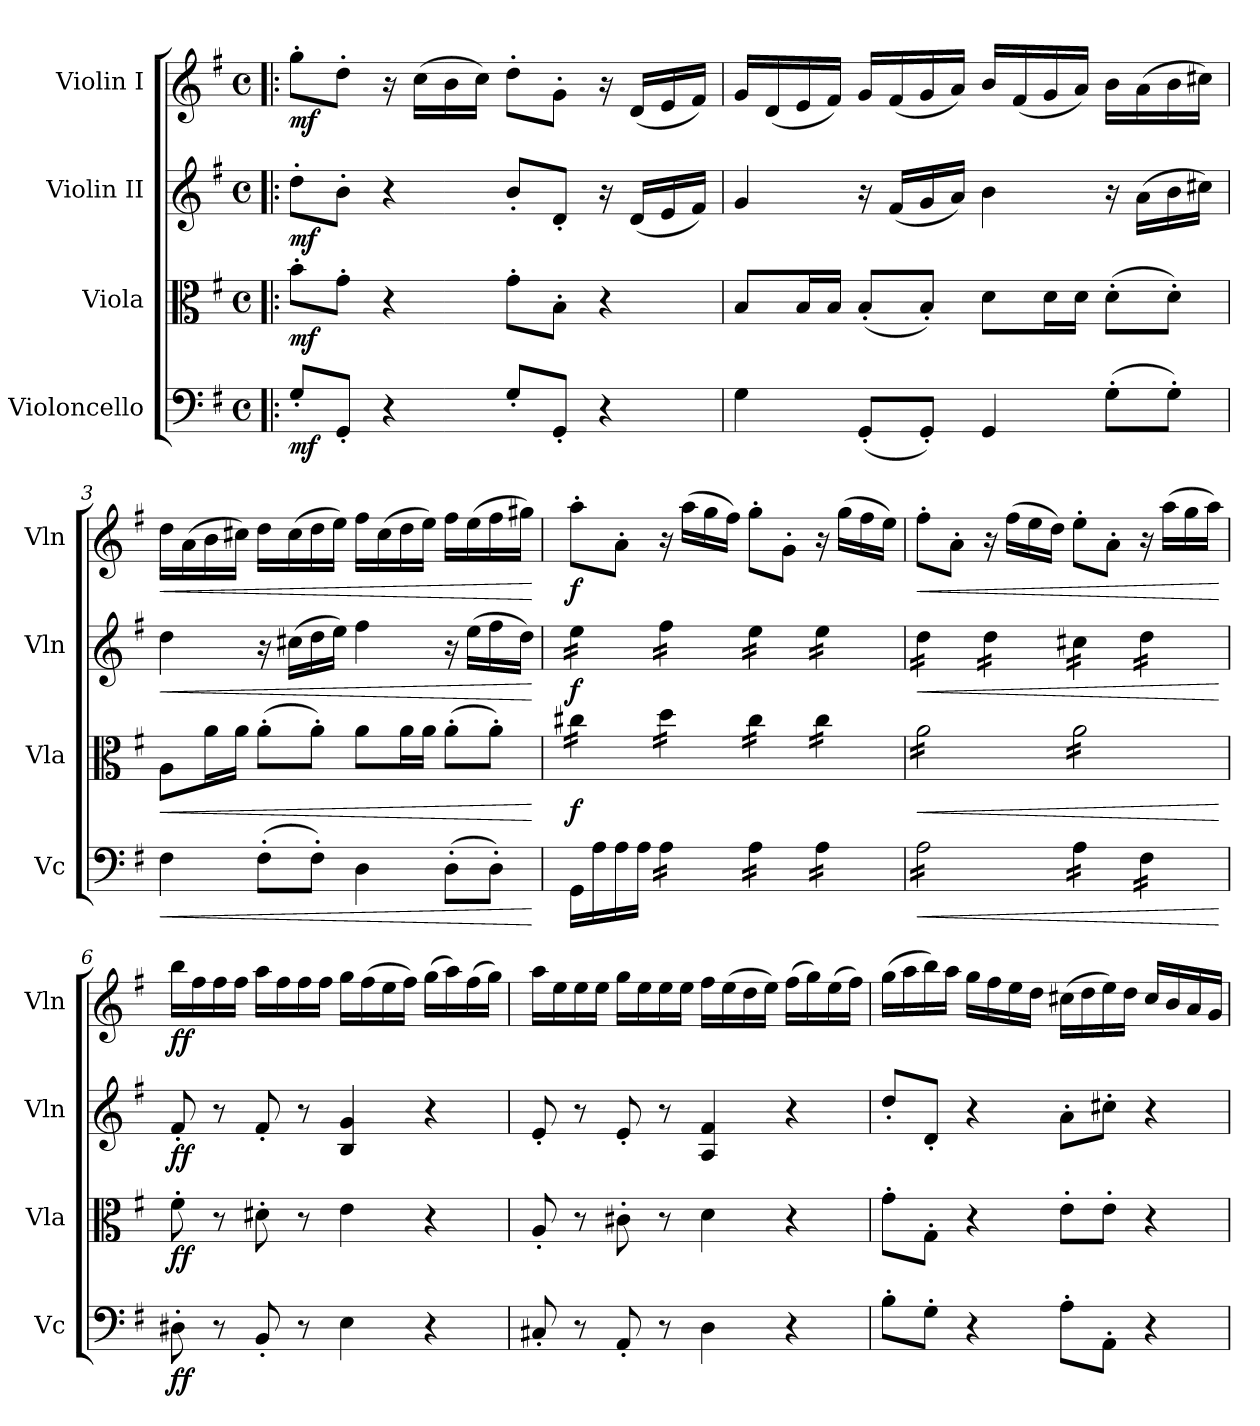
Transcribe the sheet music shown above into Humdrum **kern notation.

**kern	**dynam	**kern	**dynam	**kern	**dynam	**kern	**dynam
*part4	*part4	*part3	*part3	*part2	*part2	*part1	*part1
*staff4	*staff4	*staff3	*staff3	*staff2	*staff2	*staff1	*staff1
*I"Violoncello	*	*I"Viola	*	*I"Violin II	*	*I"Violin I	*
*I'Vc	*	*I'Vla	*	*I'Vln	*	*I'Vln	*
*clefF4	*	*clefC3	*	*clefG2	*	*clefG2	*
*k[f#]	*	*k[f#]	*	*k[f#]	*	*k[f#]	*
*M4/4	*	*M4/4	*	*M4/4	*	*M4/4	*
*met(c)	*	*met(c)	*	*met(c)	*	*met(c)	*
=1!|:	=1!|:	=1!|:	=1!|:	=1!|:	=1!|:	=1!|:	=1!|:
!	!LO:DY:b	!	!LO:DY:b	!	!LO:DY:b	!	!LO:DY:b
8G'/L	mf	8b'\L	mf	8dd'\L	mf	8gg'\L	mf
*	*	*	*	*	*	*MM100	*
8GG'/J	.	8g'\J	.	8b'\J	.	8dd'\J	.
4r	.	4r	.	4r	.	16r	.
.	.	.	.	.	.	(16cc\LL	.
.	.	.	.	.	.	16b\	.
.	.	.	.	.	.	16cc\JJ)	.
8G'/L	.	8g'\L	.	8b'/L	.	8dd'\L	.
8GG'/J	.	8B'\J	.	8d'/J	.	8g'\J	.
4r	.	4r	.	16r	.	16r	.
.	.	.	.	(16d/LL	.	(16d/LL	.
.	.	.	.	16e/	.	16e/	.
.	.	.	.	16f#/JJ)	.	16f#/JJ)	.
=2	=2	=2	=2	=2	=2	=2	=2
4G\	.	8B/L	.	4g/	.	16g/LL	.
.	.	.	.	.	.	(16d/	.
.	.	16B/L	.	.	.	16e/	.
.	.	16B/JJ	.	.	.	16f#/JJ)	.
(8GG'/L	.	(8B'/L	.	16r	.	16g/LL	.
.	.	.	.	(16f#/LL	.	(16f#/	.
8GG'/J)	.	8B'/J)	.	16g/	.	16g/	.
.	.	.	.	16a/JJ)	.	16a/JJ)	.
4GG/	.	8d\L	.	4b\	.	16b/LL	.
.	.	.	.	.	.	(16f#/	.
.	.	16d\L	.	.	.	16g/	.
.	.	16d\JJ	.	.	.	16a/JJ)	.
(8G'\L	.	(8d'\L	.	16r	.	16b\LL	.
.	.	.	.	(16a\LL	.	(16a\	.
8G'\J)	.	8d'\J)	.	16b\	.	16b\	.
.	.	.	.	16cc#X\JJ)	.	16cc#X\JJ)	.
!!LO:LB:g=z
=3	=3	=3	=3	=3	=3	=3	=3
!	!LO:HP:b	!	!LO:HP:b	!	!LO:HP:b	!	!LO:HP:b
4F#\	<	8A\L	<	4dd\	<	16dd\LL	<
.	.	.	.	.	.	(16a\	.
.	.	16a\L	.	.	.	16b\	.
.	.	16a\JJ	.	.	.	16cc#X\JJ)	.
(8F#'\L	.	(8a'\L	.	16r	.	16dd\LL	.
.	.	.	.	(16cc#X\LL	.	(16cc#\	.
8F#'\J)	.	8a'\J)	.	16dd\	.	16dd\	.
.	.	.	.	16ee\JJ)	.	16ee\JJ)	.
4D\	.	8a\L	.	4ff#\	.	16ff#\LL	.
.	.	.	.	.	.	(16cc#\	.
.	.	16a\L	.	.	.	16dd\	.
.	.	16a\JJ	.	.	.	16ee\JJ)	.
(8D'\L	.	(8a'\L	.	16r	.	16ff#\LL	.
.	.	.	.	(16ee\LL	.	(16ee\	.
8D'\J)	.	8a'\J)	.	16ff#\	.	16ff#\	.
.	.	.	.	16dd\JJ)	.	16gg#X\JJ)	.
.	[	.	[	.	[	.	[
=4	=4	=4	=4	=4	=4	=4	=4
!	!	!	!LO:DY:b	!	!LO:DY:b	!	!LO:DY:b
*	*	*tremolo	*	*	*	*	*
*	*	*	*	*tremolo	*	*	*
16GG\LL	.	16cc#X\LL	f	16ee\LL	f	8aa'\L	f
16A\	.	16cc#X\	.	16ee\	.	.	.
16A\	.	16cc#X\	.	16ee\	.	8a'\J	.
16A\JJ	.	16cc#X\JJ	.	16ee\JJ	.	.	.
*tremolo	*	*	*	*	*	*	*
16A\LL	.	16dd\LL	.	16ff#\LL	.	16r	.
16A\	.	16dd\	.	16ff#\	.	(16aa\LL	.
16A\	.	16dd\	.	16ff#\	.	16gg\	.
16A\JJ	.	16dd\JJ	.	16ff#\JJ	.	16ff#\JJ)	.
16A\LL	.	16cc#\LL	.	16ee\LL	.	8gg'\L	.
16A\	.	16cc#\	.	16ee\	.	.	.
16A\	.	16cc#\	.	16ee\	.	8g'\J	.
16A\JJ	.	16cc#\JJ	.	16ee\JJ	.	.	.
16A\LL	.	16cc#\LL	.	16ee\LL	.	16r	.
16A\	.	16cc#\	.	16ee\	.	(16gg\LL	.
16A\	.	16cc#\	.	16ee\	.	16ff#\	.
16A\JJ	.	16cc#\JJ	.	16ee\JJ	.	16ee\JJ)	.
=5	=5	=5	=5	=5	=5	=5	=5
!	!LO:HP:b	!	!LO:HP:b	!	!LO:HP:b	!	!LO:HP:b
16A\LL	<	16a\LL	<	16dd\LL	<	8ff#'\L	<
16A\	.	16a\	.	16dd\	.	.	.
16A\	.	16a\	.	16dd\	.	8a'\J	.
16A\	.	16a\	.	16dd\JJ	.	.	.
16A\	.	16a\	.	16dd\LL	.	16r	.
16A\	.	16a\	.	16dd\	.	(16ff#\LL	.
16A\	.	16a\	.	16dd\	.	16ee\	.
16A\JJ	.	16a\JJ	.	16dd\JJ	.	16dd\JJ)	.
16A\LL	.	16a\LL	.	16cc#X\LL	.	8ee'\L	.
16A\	.	16a\	.	16cc#X\	.	.	.
16A\	.	16a\	.	16cc#X\	.	8a'\J	.
16A\JJ	.	16a\	.	16cc#X\JJ	.	.	.
16F#\LL	.	16a\	.	16dd\LL	.	16r	.
16F#\	.	16a\	.	16dd\	.	(16aa\LL	.
16F#\	.	16a\	.	16dd\	.	16gg\	.
16F#\JJ	.	16a\JJ	.	16dd\JJ	.	16aa\JJ)	.
*	*	*	*	*Xtremolo	*	*	*
*	*	*Xtremolo	*	*	*	*	*
*Xtremolo	*	*	*	*	*	*	*
.	[	.	[	.	[	.	[
!!LO:LB:g=z
=6	=6	=6	=6	=6	=6	=6	=6
!	!LO:DY:b	!	!LO:DY:b	!	!LO:DY:b	!	!LO:DY:b
8D#X'\	ff	8f#'\	ff	8f#'/	ff	16bb\LL	ff
.	.	.	.	.	.	16ff#\	.
8r	.	8r	.	8r	.	16ff#\	.
.	.	.	.	.	.	16ff#\JJ	.
8BB'/	.	8d#X'\	.	8f#'/	.	16aa\LL	.
.	.	.	.	.	.	16ff#\	.
8r	.	8r	.	8r	.	16ff#\	.
.	.	.	.	.	.	16ff#\JJ	.
4E\	.	4e\	.	4B/ 4g/	.	16gg\LL	.
.	.	.	.	.	.	(16ff#\	.
.	.	.	.	.	.	16ee\	.
.	.	.	.	.	.	16ff#\JJ)	.
4r	.	4r	.	4r	.	(16gg\LL	.
.	.	.	.	.	.	16aa\)	.
.	.	.	.	.	.	(16ff#\	.
.	.	.	.	.	.	16gg\JJ)	.
=7	=7	=7	=7	=7	=7	=7	=7
8C#X'/	.	8A'/	.	8e'/	.	16aa\LL	.
.	.	.	.	.	.	16ee\	.
8r	.	8r	.	8r	.	16ee\	.
.	.	.	.	.	.	16ee\JJ	.
8AA'/	.	8c#X'\	.	8e'/	.	16gg\LL	.
.	.	.	.	.	.	16ee\	.
8r	.	8r	.	8r	.	16ee\	.
.	.	.	.	.	.	16ee\JJ	.
4D\	.	4d\	.	4A/ 4f#/	.	16ff#\LL	.
.	.	.	.	.	.	(16ee\	.
.	.	.	.	.	.	16dd\	.
.	.	.	.	.	.	16ee\JJ)	.
4r	.	4r	.	4r	.	(16ff#\LL	.
.	.	.	.	.	.	16gg\)	.
.	.	.	.	.	.	(16ee\	.
.	.	.	.	.	.	16ff#\JJ)	.
!!LO:PB:g=z
=8	=8	=8	=8	=8	=8	=8	=8
8B'\L	.	8g'\L	.	8dd'/L	.	(16gg\LL	.
.	.	.	.	.	.	16aa\	.
8G'\J	.	8G'\J	.	8d'/J	.	16bb\)	.
.	.	.	.	.	.	16aa\JJ	.
4r	.	4r	.	4r	.	16gg\LL	.
.	.	.	.	.	.	16ff#\	.
.	.	.	.	.	.	16ee\	.
.	.	.	.	.	.	16dd\JJ	.
8A'\L	.	8e'\L	.	8a'\L	.	(16cc#X\LL	.
.	.	.	.	.	.	16dd\	.
8AA'\J	.	8e'\J	.	8cc#X'\J	.	16ee\)	.
.	.	.	.	.	.	16dd\JJ	.
4r	.	4r	.	4r	.	16cc#/LL	.
.	.	.	.	.	.	16b/	.
.	.	.	.	.	.	16a/	.
.	.	.	.	.	.	16g/JJ	.
=	=	=	=	=	=	=	=
*-	*-	*-	*-	*-	*-	*-	*-
